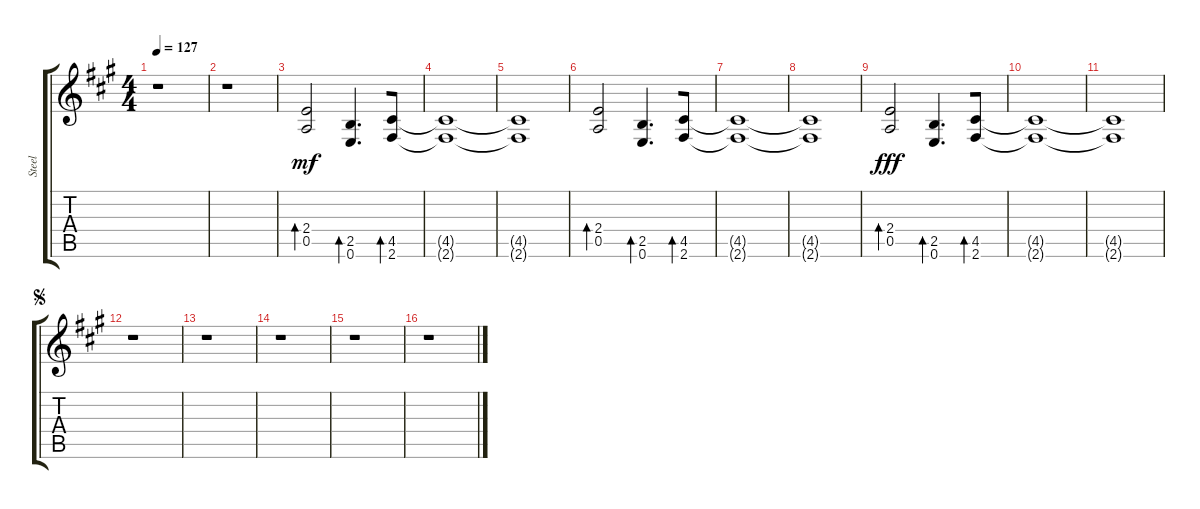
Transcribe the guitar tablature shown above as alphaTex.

\track ("Steel" "Steel") {instrument acousticguitarsteel}
\staff {score tabs}
\tuning (E4 B3 G3 D3 A2 E2) {hide}
\ts (4 4)
\tempo 127
\clef g2
\ks a
r.1{dy f} |
r.1 |
(2.4 0.5).2{bd 30 dy mf beam merge} (2.5 0.6).4{d bd 30 beam merge} (4.5 2.6).8{bd 30} |
(4.5{t} 2.6{t}).1 |
(4.5{t} 2.6{t}).1 |
(2.4 0.5).2{bd 30 beam merge} (2.5 0.6).4{d bd 30 beam merge} (4.5 2.6).8{bd 30} |
(4.5{t} 2.6{t}).1 |
(4.5{t} 2.6{t}).1 |
(2.4 0.5).2{bd 30 dy fff} (2.5 0.6).4{d bd 30 beam merge} (4.5 2.6).8{bd 30} |
(4.5{t} 2.6{t}).1 |
(4.5{t} 2.6{t}).1 |
\jump segno
r.1 |
r.1 |
r.1 |
r.1 |
r.1
